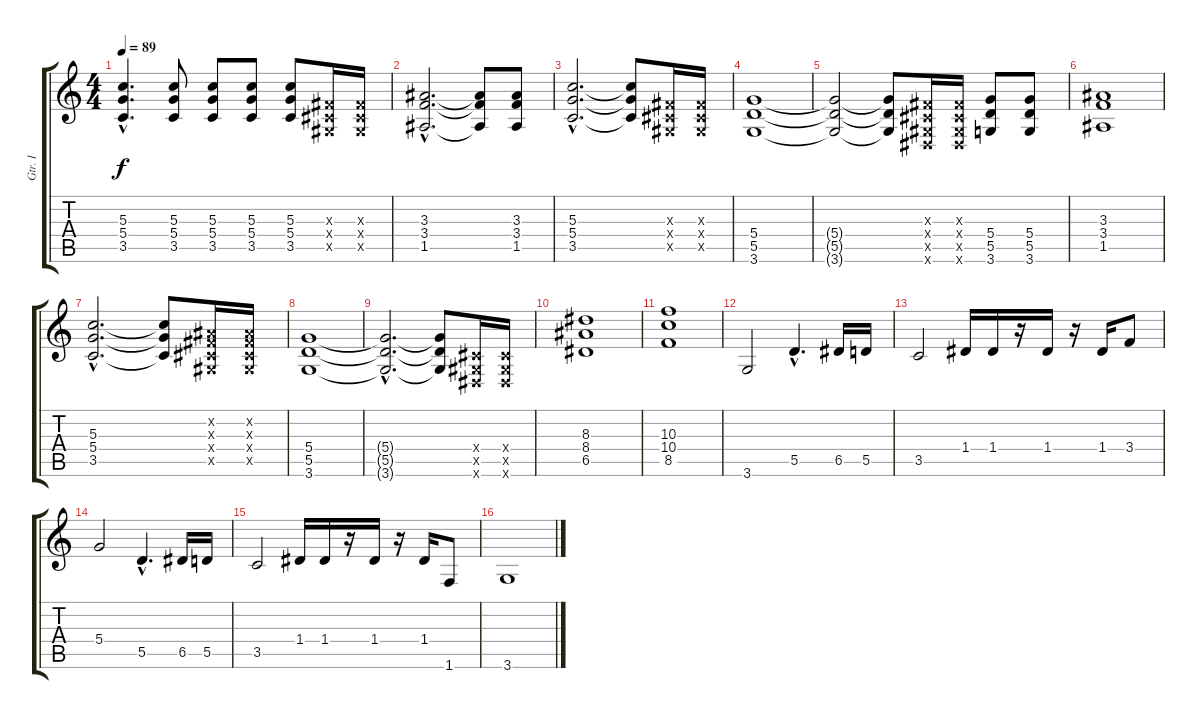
\track ("Gtr. I" "Gtr. I") {instrument overdrivenguitar}
\staff {score tabs}
\tuning (E4 B3 G3 D3 A2 E2) {hide}
\ts (4 4)
\tempo 89
\clef g2
\ks c
(5.3{hac t} 5.4{hac t} 3.5{hac t}).4{d dy f} (5.3 5.4 3.5).8 (5.3 5.4 3.5).8 (5.3 5.4 3.5).8 (5.3 5.4 3.5).8 (-1.3{x} -1.4{x} -1.5{x}).16 (-1.3{x} -1.4{x} -1.5{x}).16 |
(3.3{hac} 3.4{hac} 1.5{hac}).2{d} (3.3{t} 3.4{t} 1.5{t}).8 (3.3 3.4 1.5).8 |
(5.3{hac} 5.4{hac} 3.5{hac}).2{d} (5.3{t} 5.4{t} 3.5{t}).8 (-1.3{x} -1.4{x} -1.5{x}).16 (-1.3{x} -1.4{x} -1.5{x}).16 |
(5.4 5.5 3.6).1 |
(5.4{t} 5.5{t} 3.6{t}).2 (5.4{t} 5.5{t} 3.6{t}).8 (-1.3{x} -1.4{x} -1.5{x} -1.6{x}).16 (-1.3{x} -1.4{x} -1.5{x} -1.6{x}).16 (5.4 5.5 3.6).8 (5.4 5.5 3.6).8 |
(3.3 3.4 1.5).1 |
(5.3{hac} 5.4{hac} 3.5{hac}).2{d} (5.3{t} 5.4{t} 3.5{t}).8 (-1.2{x} -1.3{x} -1.4{x} -1.5{x}).16 (-1.2{x} -1.3{x} -1.4{x} -1.5{x}).16 |
(5.4 5.5 3.6).1 |
(5.4{hac t} 5.5{hac t} 3.6{hac t}).2{d} (5.4{t} 5.5{t} 3.6{t}).8 (-1.4{x} -1.5{x} -1.6{x}).16 (-1.4{x} -1.5{x} -1.6{x}).16 |
(8.3 8.4 6.5).1 |
(10.3 10.4 8.5).1 |
3.6.2 5.5{hac}.4{d} 6.5.16 5.5.16 |
3.5.2 1.4.16 1.4.16 r.16 1.4.16 r.16 1.4.16 3.4.8 |
5.4.2 5.5{hac}.4{d} 6.5.16 5.5.16 |
3.5.2 1.4.16 1.4.16 r.16 1.4.16 r.16 1.4.16 1.6.8 |
3.6.1
